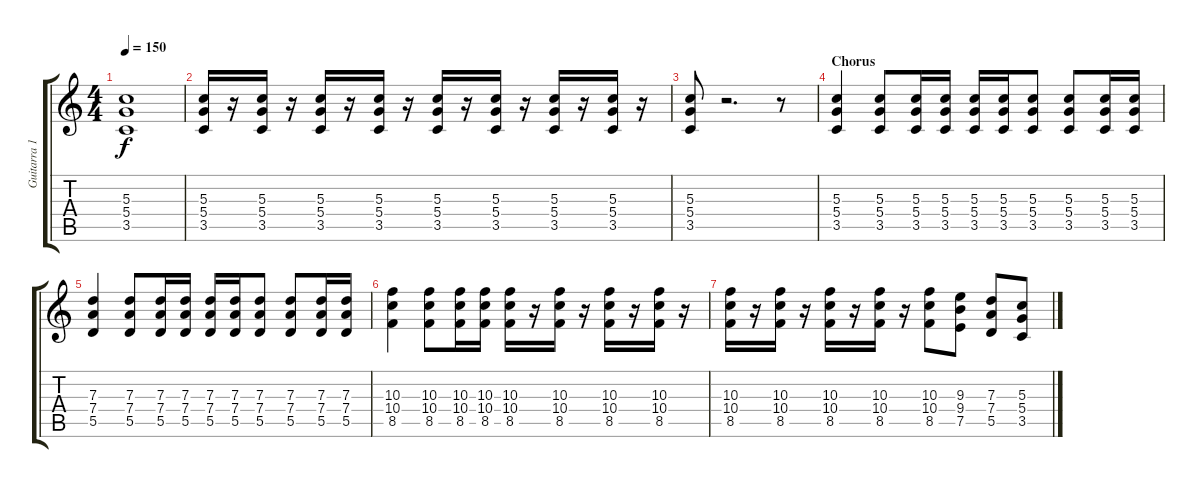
\track ("Guitarra 1 - Mathias" "Guitarra 1") {instrument distortionguitar}
\staff {score tabs}
\tuning (E4 B3 G3 D3 A2 E2) {hide}
\ts (4 4)
\tempo 150
\clef g2
\ks c
(5.3{t} 5.4{t} 3.5{t}).1{dy f} |
(5.3 5.4 3.5).16 r.16 (5.3 5.4 3.5).16 r.16 (5.3 5.4 3.5).16 r.16 (5.3 5.4 3.5).16 r.16 (5.3 5.4 3.5).16 r.16 (5.3 5.4 3.5).16 r.16 (5.3 5.4 3.5).16 r.16 (5.3 5.4 3.5).16 r.16 |
(5.3 5.4 3.5).8 r.2{d} r.8 |
\section ("" "Chorus")
(5.3 5.4 3.5).4 (5.3 5.4 3.5).8 (5.3 5.4 3.5).16 (5.3 5.4 3.5).16 (5.3 5.4 3.5).16 (5.3 5.4 3.5).16 (5.3 5.4 3.5).8 (5.3 5.4 3.5).8 (5.3 5.4 3.5).16 (5.3 5.4 3.5).16 |
(7.3 7.4 5.5).4 (7.3 7.4 5.5).8 (7.3 7.4 5.5).16 (7.3 7.4 5.5).16 (7.3 7.4 5.5).16 (7.3 7.4 5.5).16 (7.3 7.4 5.5).8 (7.3 7.4 5.5).8 (7.3 7.4 5.5).16 (7.3 7.4 5.5).16 |
(10.3 10.4 8.5).4 (10.3 10.4 8.5).8 (10.3 10.4 8.5).16 (10.3 10.4 8.5).16 (10.3 10.4 8.5).16 r.16 (10.3 10.4 8.5).16 r.16 (10.3 10.4 8.5).16 r.16 (10.3 10.4 8.5).16 r.16 |
(10.3 10.4 8.5).16 r.16 (10.3 10.4 8.5).16 r.16 (10.3 10.4 8.5).16 r.16 (10.3 10.4 8.5).16 r.16 (10.3 10.4 8.5).8 (9.3 9.4 7.5).8 (7.3 7.4 5.5).8 (5.3 5.4 3.5).8
